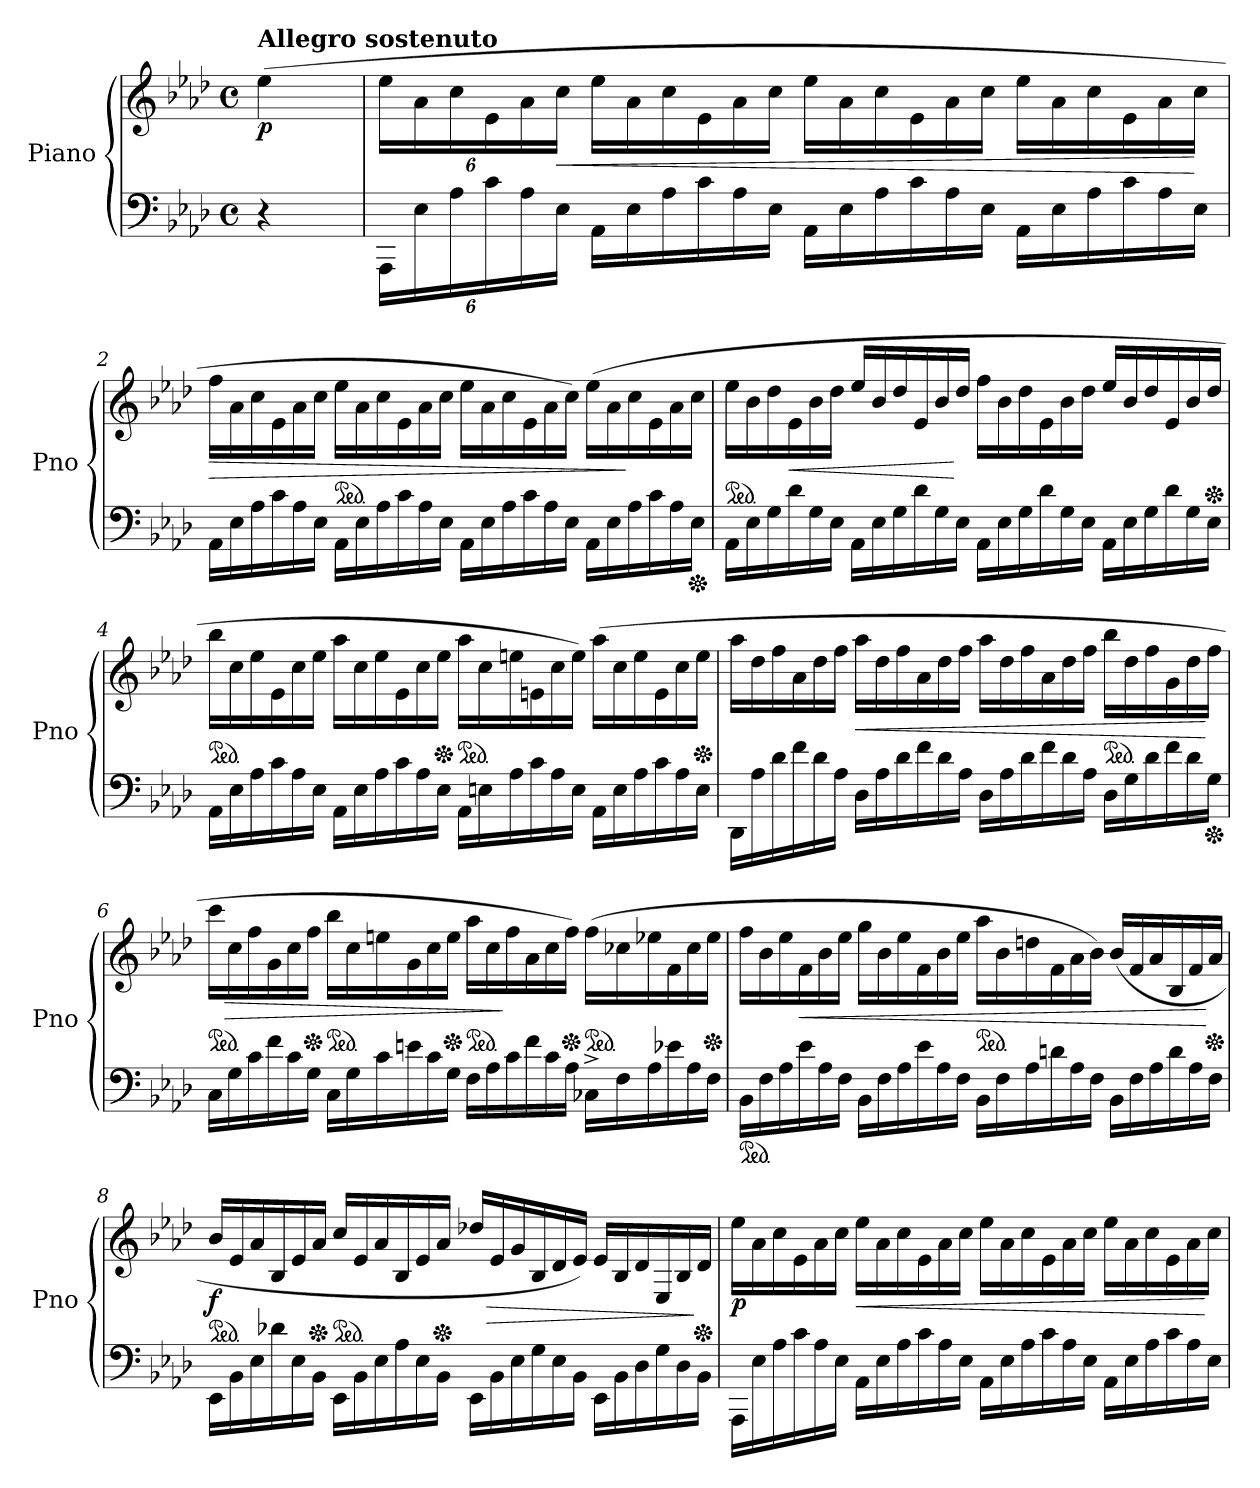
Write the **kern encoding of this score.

**kern	**kern	**dynam
*part1	*part1	*part1
*staff2	*staff1	*staff1/2
*I"Piano	*	*
*I'Pno	*	*
*clefF4	*clefG2	*
*k[b-e-a-d-]	*k[b-e-a-d-]	*
*M4/4	*M4/4	*
*met(c)	*met(c)	*
*MM104	*MM104	*
=	=	=
!	!LO:TX:a:B:t=Allegro sostenuto	!
!	!	!LO:DY:b
4r	(4ee-\	p
=1	=1	=1
*Xbrackettup	*Xbrackettup	*
24AAA-/LL	24ee-\LL	.
24E-\	24a-\	.
24A-\	24cc\	.
24c\	24e-\	.
24A-\	24a-\	.
!	!	!LO:HP:b
24E-\JJ	24cc\JJ	<
*Xtuplet	*Xtuplet	*
24AA-\LL	24ee-\LL	.
24E-\	24a-\	.
24A-\	24cc\	.
24c\	24e-\	.
24A-\	24a-\	.
24E-\JJ	24cc\JJ	.
24AA-\LL	24ee-\LL	.
24E-\	24a-\	.
24A-\	24cc\	.
24c\	24e-\	.
24A-\	24a-\	.
24E-\JJ	24cc\JJ	.
24AA-\LL	24ee-\LL	.
24E-\	24a-\	.
24A-\	24cc\	.
24c\	24e-\	.
24A-\	24a-\	.
24E-\JJ	24cc\JJ	[
=2	=2	=2
!	!	!LO:HP:b
24AA-\LL	24ff\LL	>
24E-\	24a-\	.
24A-\	24cc\	.
24c\	24e-\	.
24A-\	24a-\	.
24E-\JJ	24cc\JJ	.
*	*ped	*
24AA-\LL	24ee-\LL	.
24E-\	24a-\	.
24A-\	24cc\	.
24c\	24e-\	.
24A-\	24a-\	.
24E-\JJ	24cc\JJ	.
24AA-\LL	24ee-\LL	.
24E-\	24a-\	.
24A-\	24cc\	.
24c\	24e-\	.
24A-\	24a-\	.
24E-\JJ	24cc\JJ)	.
24AA-\LL	(24ee-\LL	.
24E-\	24a-\	.
24A-\	24cc\	]
24c\	24e-\	.
24A-\	24a-\	.
*Xped	*	*
24E-\JJ	24cc\JJ	.
!!LO:LB:g=z
=3	=3	=3
*	*ped	*
24AA-\LL	24ee-\LL	.
24E-\	24b-\	.
24G\	24dd-\	.
!	!	!LO:HP:b
24d-\	24e-\	<
24G\	24b-\	.
24E-\JJ	24dd-\JJ	.
24AA-\LL	24ee-/LL	.
24E-\	24b-/	.
24G\	24dd-/	.
24d-\	24e-/	.
24G\	24b-/	.
24E-\JJ	24dd-/JJ	[
24AA-\LL	24ff\LL	.
24E-\	24b-\	.
24G\	24dd-\	.
24d-\	24e-\	.
24G\	24b-\	.
24E-\JJ	24dd-\JJ	.
24AA-\LL	24ee-/LL	.
24E-\	24b-/	.
24G\	24dd-/	.
24d-\	24e-/	.
24G\	24b-/	.
*	*Xped	*
24E-\JJ	24dd-/JJ	.
=4	=4	=4
*	*ped	*
24AA-\LL	24bb-\LL	.
24E-\	24cc\	.
24A-\	24ee-\	.
24c\	24e-\	.
24A-\	24cc\	.
24E-\JJ	24ee-\JJ	.
24AA-\LL	24aa-\LL	.
24E-\	24cc\	.
24A-\	24ee-\	.
24c\	24e-\	.
24A-\	24cc\	.
*	*Xped	*
24E-\JJ	24ee-\JJ	.
*	*ped	*
24AA-\LL	24aa-\LL	.
24En\	24cc\	.
24A-\	24een\	.
24c\	24en\	.
24A-\	24cc\	.
24E\JJ	24ee\JJ)	.
24AA-\LL	(24aa-\LL	.
24E\	24cc\	.
24A-\	24ee\	.
24c\	24e\	.
24A-\	24cc\	.
*	*Xped	*
24E\JJ	24ee\JJ	.
!!LO:LB:g=z
=5	=5	=5
24DD-/LL	24aa-\LL	.
24A-\	24dd-\	.
24d-\	24ff\	.
24f\	24a-\	.
24d-\	24dd-\	.
24A-\JJ	24ff\JJ	.
!	!	!LO:HP:b
24D-\LL	24aa-\LL	<
24A-\	24dd-\	.
24d-\	24ff\	.
24f\	24a-\	.
24d-\	24dd-\	.
24A-\JJ	24ff\JJ	.
24D-\LL	24aa-\LL	.
24A-\	24dd-\	.
24d-\	24ff\	.
24f\	24a-\	.
24d-\	24dd-\	.
24A-\JJ	24ff\JJ	.
*	*ped	*
24D-\LL	24bb-\LL	.
24G\	24dd-\	.
24d-\	24ff\	.
24f\	24g\	.
24d-\	24dd-\	.
*Xped	*	*
24G\JJ	24ff\JJ	[
=6	=6	=6
*	*ped	*
24C\LL	24ccc\LL	.
!	!	!LO:HP:b
24G\	24cc\	>
24c\	24ff\	.
24f\	24g\	.
24c\	24cc\	.
*	*Xped	*
24G\JJ	24ff\JJ	.
*	*ped	*
24C\LL	24bb-\LL	.
24G\	24cc\	.
24c\	24een\	.
24en\	24g\	.
24c\	24cc\	.
*	*Xped	*
24G\JJ	24ee\JJ	.
*	*ped	*
24F\LL	24aa-\LL	.
24A-\	24cc\	.
24c\	24ff\	]
24f\	24a-\	.
24c\	24cc\	.
*	*Xped	*
24A-\JJ	24ff\JJ)	.
*	*ped	*
24C-X^\LL	(24ff\LL	.
24F\	24cc-X\	.
24A-\	24ee-X\	.
24e-X\	24f\	.
24A-\	24cc-\	.
*	*Xped	*
24F\JJ	24ee-\JJ	.
!!LO:LB:g=z
=7	=7	=7
*ped	*	*
24BB-\LL	24ff\LL	.
24F\	24b-\	.
24A-\	24ee-\	.
!	!	!LO:HP:b
24e-\	24f\	<
24A-\	24b-\	.
24F\JJ	24ee-\JJ	.
24BB-\LL	24gg\LL	.
24F\	24b-\	.
24A-\	24ee-\	.
24e-\	24f\	.
24A-\	24b-\	.
24F\JJ	24ee-\JJ	.
*	*ped	*
24BB-\LL	24aa-\LL	.
24F\	24b-\	.
24A-\	24ddn\	.
24dn\	24f\	.
24A-\	24a-\	.
24F\JJ	24b-\JJ)	.
24BB-\LL	(>24b-/LL	.
24F\	24f/	.
24A-\	24a-/	.
24d\	24B-/	.
24A-\	24f/	.
*	*Xped	*
24F\JJ	24a-/JJ	[
=8	=8	=8
*	*ped	*
!	!	!LO:DY:b
24EE-\LL	24b-/LL	f
24BB-\	24e-/	.
24E-\	24a-/	.
24d-X\	24B-/	.
24E-\	24e-/	.
*	*Xped	*
24BB-\JJ	24a-/JJ	.
*	*ped	*
24EE-\LL	24cc/LL	.
24BB-\	24e-/	.
24E-\	24a-/	.
24A-\	24B-/	.
24E-\	24e-/	.
*	*Xped	*
24BB-\JJ	24a-/JJ	.
24EE-\LL	24dd-X/LL	.
!	!	!LO:HP:b
24BB-\	24e-/	>
24E-\	24g/	.
24G\	24B-/	.
24E-\	24d-/	.
24BB-\JJ	24e-/JJ)	.
24EE-\LL	24e-/LL	.
24BB-\	24B-/	.
24D-\	24d-/	.
24G\	24E-/	.
24D-\	24B-/	.
*	*Xped	*
24BB-\JJ	24d-/JJ	]
!!LO:LB:g=z
=9	=9	=9
!	!	!LO:DY:b
24AAA-/LL	24ee-\LL	p
24E-\	24a-\	.
24A-\	24cc\	.
24c\	24e-\	.
24A-\	24a-\	.
24E-\JJ	24cc\JJ	.
!	!	!LO:HP:b
24AA-\LL	24ee-\LL	<
24E-\	24a-\	.
24A-\	24cc\	.
24c\	24e-\	.
24A-\	24a-\	.
24E-\JJ	24cc\JJ	.
24AA-\LL	24ee-\LL	.
24E-\	24a-\	.
24A-\	24cc\	.
24c\	24e-\	.
24A-\	24a-\	.
24E-\JJ	24cc\JJ	.
24AA-\LL	24ee-\LL	.
24E-\	24a-\	.
24A-\	24cc\	.
24c\	24e-\	.
24A-\	24a-\	.
24E-\JJ	24cc\JJ	[
=	=	=
*-	*-	*-
